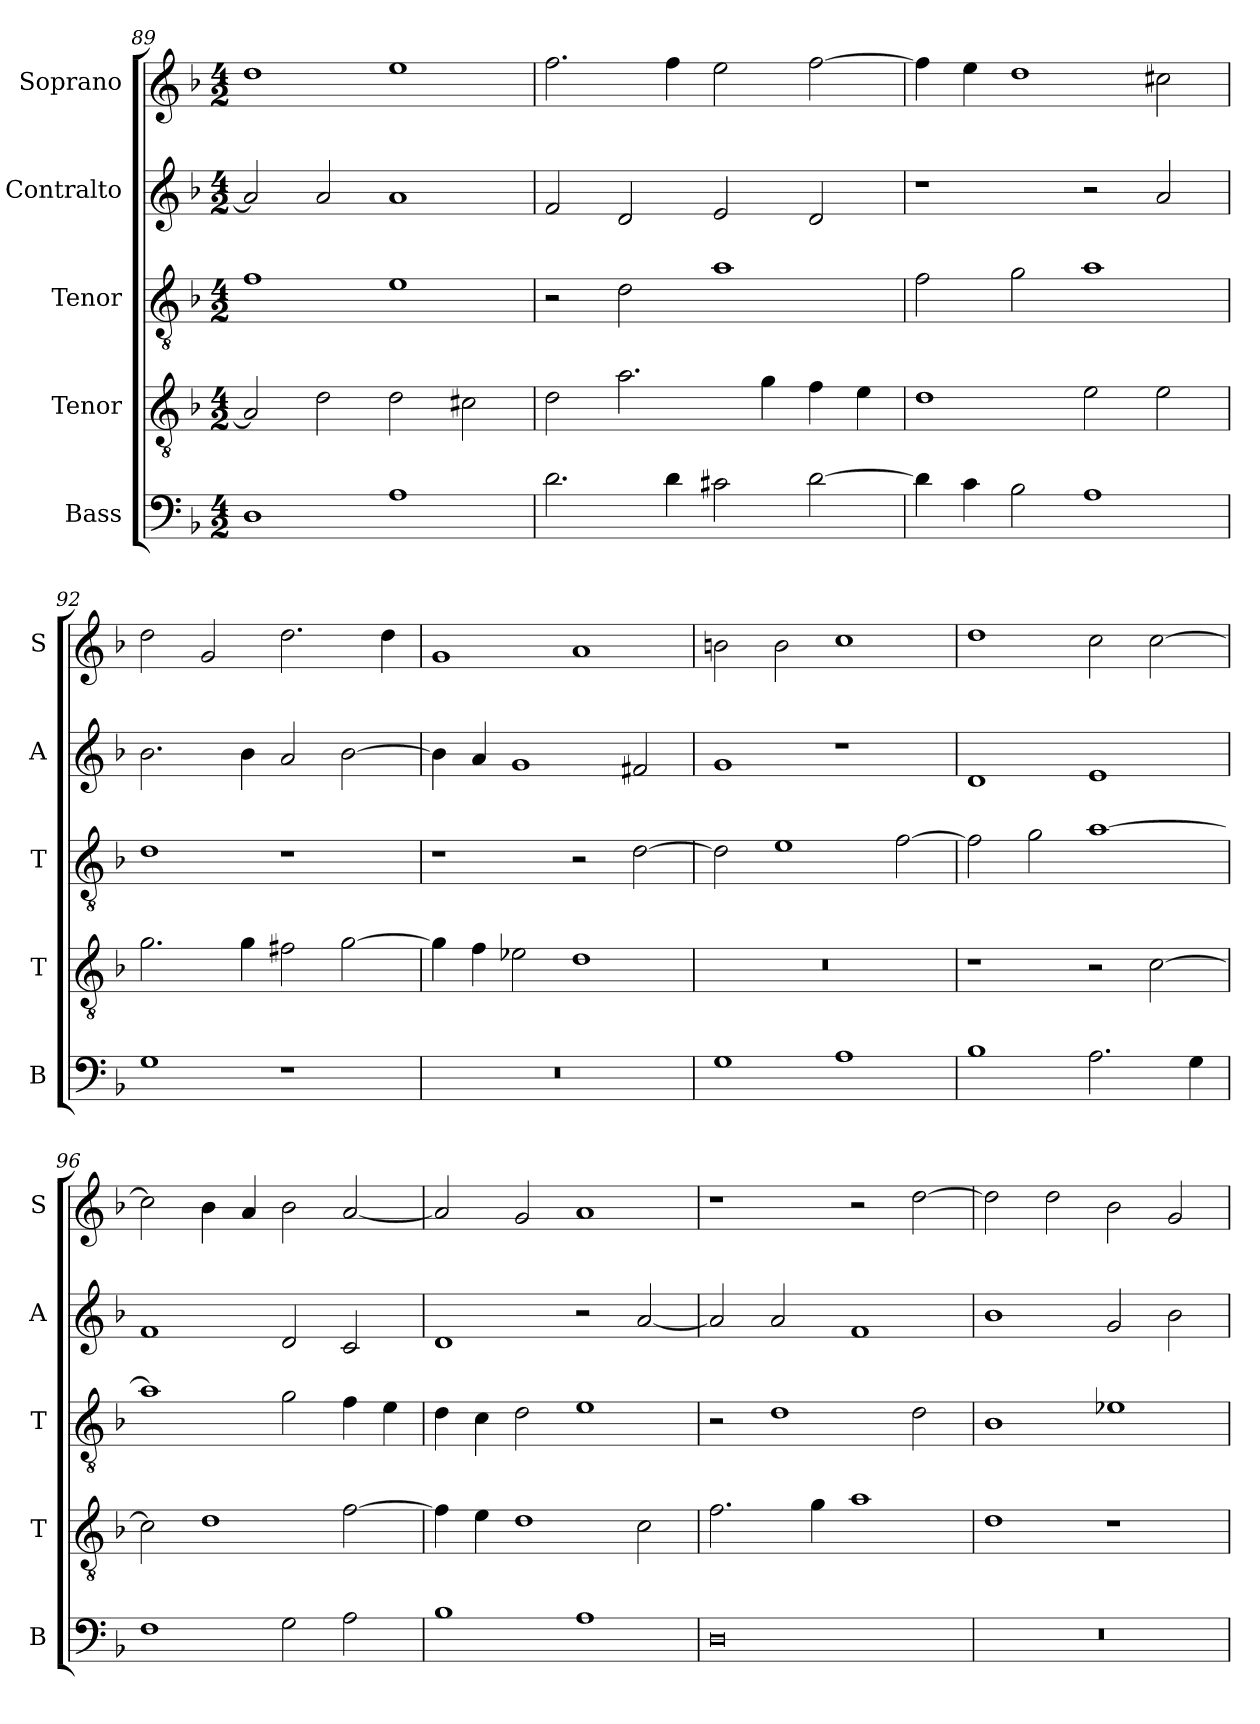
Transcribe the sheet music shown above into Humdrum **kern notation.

**kern	**kern	**kern	**kern	**kern
*part5	*part4	*part3	*part2	*part1
*staff5	*staff4	*staff3	*staff2	*staff1
*I"Bass	*I"Tenor	*I"Tenor	*I"Contralto	*I"Soprano
*I'B	*I'T	*I'T	*I'A	*I'S
*clefF4	*clefGv2	*clefGv2	*clefG2	*clefG2
*k[b-]	*k[b-]	*k[b-]	*k[b-]	*k[b-]
*G:dor	*G:dor	*G:dor	*G:dor	*G:dor
*M4/2	*M4/2	*M4/2	*M4/2	*M4/2
=89	=89	=89	=89	=89
1D	2A]	1f	2a]	1dd
.	2d	.	2a	.
1A	2d	1e	1a	1ee
.	2c#X	.	.	.
=90	=90	=90	=90	=90
2.d	2d	2r	2f	2.ff
.	2.a	2d	2d	.
4d	.	.	.	4ff
2c#X	.	1a	2e	2ee
.	4g	.	.	.
[2d	4f	.	2d	[2ff
.	4e	.	.	.
=91	=91	=91	=91	=91
4d]	1d	2f	1r	4ff]
4c	.	.	.	4ee
2B-	.	2g	.	1dd
1A	2e	1a	2r	.
.	2e	.	2a	2cc#X
=92	=92	=92	=92	=92
1G	2.g	1d	2.b-	2dd
.	.	.	.	2g
.	4g	.	4b-	.
1r	2f#X	1r	2a	2.dd
.	[2g	.	[2b-	.
.	.	.	.	4dd
=93	=93	=93	=93	=93
0r	4g]	1r	4b-]	1g
.	4f	.	4a	.
.	2e-X	.	1g	.
.	1d	2r	.	1a
.	.	[2d	2f#X	.
=94	=94	=94	=94	=94
1G	0r	2d]	1g	2bn
.	.	1e	.	2b
1A	.	.	1r	1cc
.	.	[2f	.	.
=95	=95	=95	=95	=95
1B-	1r	2f]	1d	1dd
.	.	2g	.	.
2.A	2r	[1a	1e	2cc
.	[2c	.	.	[2cc
4G	.	.	.	.
=96	=96	=96	=96	=96
1F	2c]	1a]	1f	2cc]
.	1d	.	.	4b-
.	.	.	.	4a
2G	.	2g	2d	2b-
2A	[2f	4f	2c	[2a
.	.	4e	.	.
=97	=97	=97	=97	=97
1B-	4f]	4d	1d	2a]
.	4e	4c	.	.
.	1d	2d	.	2g
1A	.	1e	2r	1a
.	2c	.	[2a	.
=98	=98	=98	=98	=98
0D	2.f	2r	2a]	1r
.	.	1d	2a	.
.	4g	.	.	.
.	1a	.	1f	2r
.	.	2d	.	[2dd
=99	=99	=99	=99	=99
0r	1d	1B-	1b-	2dd]
.	.	.	.	2dd
.	1r	1e-X	2g	2b-
.	.	.	2b-	2g
=	=	=	=	=
*-	*-	*-	*-	*-
